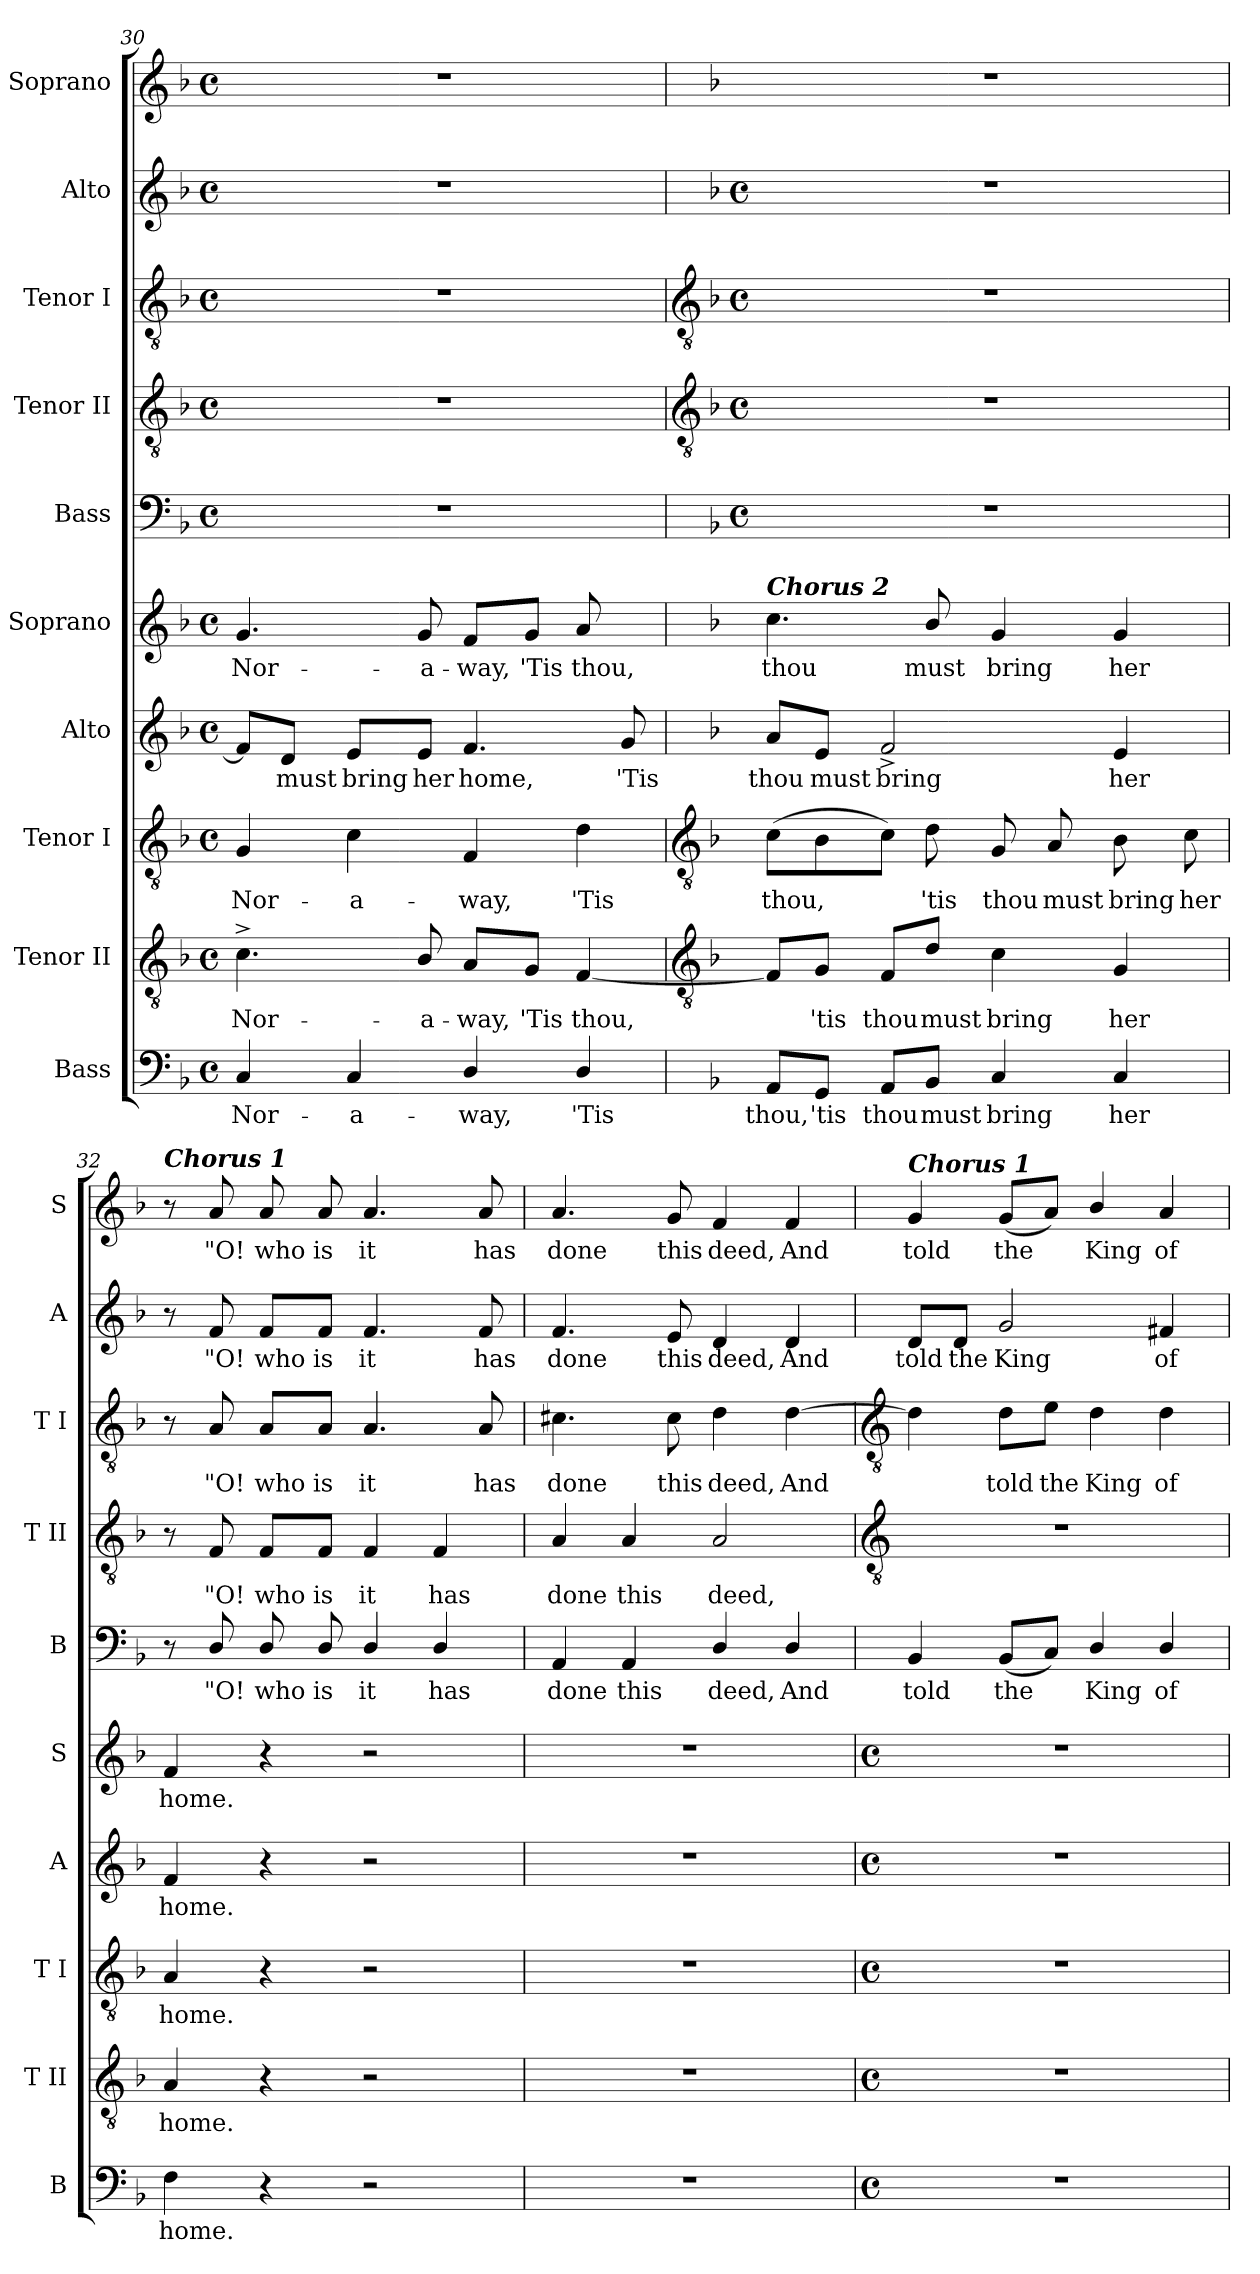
**kern	**text	**kern	**text	**kern	**text	**kern	**text	**kern	**text	**kern	**text	**kern	**text	**kern	**text	**kern	**text	**kern	**text
*part10	*part10	*part9	*part9	*part8	*part8	*part7	*part7	*part6	*part6	*part5	*part5	*part4	*part4	*part3	*part3	*part2	*part2	*part1	*part1
*staff10	*staff10	*staff9	*staff9	*staff8	*staff8	*staff7	*staff7	*staff6	*staff6	*staff5	*staff5	*staff4	*staff4	*staff3	*staff3	*staff2	*staff2	*staff1	*staff1
*I"Bass	*	*I"Tenor II	*	*I"Tenor I	*	*I"Alto	*	*I"Soprano	*	*I"Bass	*	*I"Tenor II	*	*I"Tenor I	*	*I"Alto	*	*I"Soprano	*
*I'B	*	*I'T II	*	*I'T I	*	*I'A	*	*I'S	*	*I'B	*	*I'T II	*	*I'T I	*	*I'A	*	*I'S	*
*clefF4	*	*clefGv2	*	*clefGv2	*	*clefG2	*	*clefG2	*	*clefF4	*	*clefGv2	*	*clefGv2	*	*clefG2	*	*clefG2	*
*k[b-]	*	*k[b-]	*	*k[b-]	*	*k[b-]	*	*k[b-]	*	*k[b-]	*	*k[b-]	*	*k[b-]	*	*k[b-]	*	*k[b-]	*
*F:	*	*F:	*	*F:	*	*F:	*	*F:	*	*F:	*	*F:	*	*F:	*	*F:	*	*F:	*
*M4/4	*	*M4/4	*	*M4/4	*	*M4/4	*	*M4/4	*	*M4/4	*	*M4/4	*	*M4/4	*	*M4/4	*	*M4/4	*
*met(c)	*	*met(c)	*	*met(c)	*	*met(c)	*	*met(c)	*	*met(c)	*	*met(c)	*	*met(c)	*	*met(c)	*	*met(c)	*
=30	=30	=30	=30	=30	=30	=30	=30	=30	=30	=30	=30	=30	=30	=30	=30	=30	=30	=30	=30
!	!LO:LY:b	!	!LO:LY:b	!	!LO:LY:b	!	!	!	!LO:LY:b	!	!	!	!	!	!	!	!	!	!
4C	Nor-	4.c^	Nor-	4G	Nor-	8f/L]	.	4.g	Nor-	1r	.	1r	.	1r	.	1r	.	1r	.
!	!	!	!	!	!	!	!LO:LY:b	!	!	!	!	!	!	!	!	!	!	!	!
.	.	.	.	.	.	8d/J	must	.	.	.	.	.	.	.	.	.	.	.	.
!	!LO:LY:b	!	!	!	!LO:LY:b	!	!LO:LY:b	!	!	!	!	!	!	!	!	!	!	!	!
4C	-a-	.	.	4c	-a-	8e/L	bring	.	.	.	.	.	.	.	.	.	.	.	.
!	!	!	!LO:LY:b	!	!	!	!LO:LY:b	!	!LO:LY:b	!	!	!	!	!	!	!	!	!	!
.	.	8B-/	-a--	.	.	8e/J	her	8g	-a-	.	.	.	.	.	.	.	.	.	.
!	!LO:LY:b	!	!LO:LY:b	!	!LO:LY:b	!	!LO:LY:b	!	!LO:LY:b	!	!	!	!	!	!	!	!	!	!
4D/	-way,	8A/L	-way,	4F	-way,	4.f	home,	8f/L	-way,	.	.	.	.	.	.	.	.	.	.
!	!	!	!LO:LY:b	!	!	!	!	!	!LO:LY:b	!	!	!	!	!	!	!	!	!	!
.	.	8G/J	'Tis	.	.	.	.	8g/J	'Tis	.	.	.	.	.	.	.	.	.	.
!	!LO:LY:b	!	!LO:LY:b	!	!LO:LY:b	!	!	!	!LO:LY:b	!	!	!	!	!	!	!	!	!	!
4D/	'Tis	[4F	thou,	4d	'Tis	.	.	8a	thou,	.	.	.	.	.	.	.	.	.	.
!	!	!	!	!	!	!	!LO:LY:b	!	!	!	!	!	!	!	!	!	!	!	!
.	.	.	.	.	.	8g	'Tis	8ryy	.	.	.	.	.	.	.	.	.	.	.
!!LO:LB:g=z
=31	=31	=31	=31	=31	=31	=31	=31	=31	=31	=31	=31	=31	=31	=31	=31	=31	=31	=31	=31
*	*	*clefGv2	*	*clefGv2	*	*	*	*	*	*	*	*clefGv2	*	*clefGv2	*	*	*	*	*
*	*	*	*	*	*	*	*	*	*	*k[b-]	*	*k[b-]	*	*k[b-]	*	*k[b-]	*	*	*
*	*	*	*	*	*	*	*	*	*	*F:	*	*F:	*	*F:	*	*F:	*	*	*
*	*	*	*	*	*	*	*	*	*	*M4/4	*	*M4/4	*	*M4/4	*	*M4/4	*	*	*
*	*	*	*	*	*	*	*	*	*	*met(c)	*	*met(c)	*	*met(c)	*	*met(c)	*	*	*
!	!	!	!	!	!	!	!	!LO:TX:a:Bi:t=Chorus 2	!	!	!	!	!	!	!	!	!	!	!
!	!LO:LY:b	!	!	!	!LO:LY:b	!	!LO:LY:b	!	!LO:LY:b	!	!	!	!	!	!	!	!	!	!
8AA/L	thou,	8F/L]	.	(>8cL	thou,	8a/L	thou	4.cc	thou	1r	.	1r	.	1r	.	1r	.	1r	.
!	!LO:LY:b	!	!LO:LY:b	!	!	!	!LO:LY:b	!	!	!	!	!	!	!	!	!	!	!	!
8GG/J	'tis	8G/J	'tis	8B-	.	8e/J	must	.	.	.	.	.	.	.	.	.	.	.	.
!	!LO:LY:b	!	!LO:LY:b	!	!	!	!LO:LY:b	!	!	!	!	!	!	!	!	!	!	!	!
8AA/L	thou	8F/L	thou	8cJ)	.	2f^	bring	.	.	.	.	.	.	.	.	.	.	.	.
!	!LO:LY:b	!	!LO:LY:b	!	!LO:LY:b	!	!	!	!LO:LY:b	!	!	!	!	!	!	!	!	!	!
8BB-/J	must	8d/J	must	8d	'tis	.	.	8b-/	must	.	.	.	.	.	.	.	.	.	.
!	!LO:LY:b	!	!LO:LY:b	!	!LO:LY:b	!	!	!	!LO:LY:b	!	!	!	!	!	!	!	!	!	!
4C	bring	4c	bring	8G	thou	.	.	4g	bring	.	.	.	.	.	.	.	.	.	.
!	!	!	!	!	!LO:LY:b	!	!	!	!	!	!	!	!	!	!	!	!	!	!
.	.	.	.	8A	must	.	.	.	.	.	.	.	.	.	.	.	.	.	.
!	!LO:LY:b	!	!LO:LY:b	!	!LO:LY:b	!	!LO:LY:b	!	!LO:LY:b	!	!	!	!	!	!	!	!	!	!
4C	her	4G	her	8B-	bring	4e	her	4g	her	.	.	.	.	.	.	.	.	.	.
!	!	!	!	!	!LO:LY:b	!	!	!	!	!	!	!	!	!	!	!	!	!	!
.	.	.	.	8c	her	.	.	.	.	.	.	.	.	.	.	.	.	.	.
=32	=32	=32	=32	=32	=32	=32	=32	=32	=32	=32	=32	=32	=32	=32	=32	=32	=32	=32	=32
!	!	!	!	!	!	!	!	!	!	!	!	!	!	!	!	!	!	!LO:TX:a:Bi:t=Chorus 1	!
!	!LO:LY:b	!	!LO:LY:b	!	!LO:LY:b	!	!LO:LY:b	!	!LO:LY:b	!	!	!	!	!	!	!	!	!	!
4F	home.	4A	home.	4A	home.	4f	home.	4f	home.	8r	.	8r	.	8r	.	8r	.	8r	.
!	!	!	!	!	!	!	!	!	!	!	!LO:LY:b	!	!LO:LY:b	!	!LO:LY:b	!	!LO:LY:b	!	!LO:LY:b
.	.	.	.	.	.	.	.	.	.	8D/	"O!	8F	"O!	8A	"O!	8f	"O!	8a	"O!
!	!	!	!	!	!	!	!	!	!	!	!LO:LY:b	!	!LO:LY:b	!	!LO:LY:b	!	!LO:LY:b	!	!LO:LY:b
4r	.	4r	.	4r	.	4r	.	4r	.	8D/	who	8F/L	who	8A/L	who	8f/L	who	8a	who
!	!	!	!	!	!	!	!	!	!	!	!LO:LY:b	!	!LO:LY:b	!	!LO:LY:b	!	!LO:LY:b	!	!LO:LY:b
.	.	.	.	.	.	.	.	.	.	8D/	is	8F/J	is	8A/J	is	8f/J	is	8a	is
!	!	!	!	!	!	!	!	!	!	!	!LO:LY:b	!	!LO:LY:b	!	!LO:LY:b	!	!LO:LY:b	!	!LO:LY:b
2r	.	2r	.	2r	.	2r	.	2r	.	4D/	it	4F	it	4.A	it	4.f	it	4.a	it
!	!	!	!	!	!	!	!	!	!	!	!LO:LY:b	!	!LO:LY:b	!	!	!	!	!	!
.	.	.	.	.	.	.	.	.	.	4D/	has	4F	has	.	.	.	.	.	.
!	!	!	!	!	!	!	!	!	!	!	!	!	!	!	!LO:LY:b	!	!LO:LY:b	!	!LO:LY:b
.	.	.	.	.	.	.	.	.	.	.	.	.	.	8A	has	8f	has	8a	has
=33	=33	=33	=33	=33	=33	=33	=33	=33	=33	=33	=33	=33	=33	=33	=33	=33	=33	=33	=33
!	!	!	!	!	!	!	!	!	!	!	!LO:LY:b	!	!LO:LY:b	!	!LO:LY:b	!	!LO:LY:b	!	!LO:LY:b
1r	.	1r	.	1r	.	1r	.	1r	.	4AA	done	4A	done	4.c#X	done	4.f	done	4.a	done
!	!	!	!	!	!	!	!	!	!	!	!LO:LY:b	!	!LO:LY:b	!	!	!	!	!	!
.	.	.	.	.	.	.	.	.	.	4AA	this	4A	this	.	.	.	.	.	.
!	!	!	!	!	!	!	!	!	!	!	!	!	!	!	!LO:LY:b	!	!LO:LY:b	!	!LO:LY:b
.	.	.	.	.	.	.	.	.	.	.	.	.	.	8c#	this	8e	this	8g	this
!	!	!	!	!	!	!	!	!	!	!	!LO:LY:b	!	!LO:LY:b	!	!LO:LY:b	!	!LO:LY:b	!	!LO:LY:b
.	.	.	.	.	.	.	.	.	.	4D/	deed,	2A	deed,	4d	deed,	4d	deed,	4f	deed,
!	!	!	!	!	!	!	!	!	!	!	!LO:LY:b	!	!	!	!LO:LY:b	!	!LO:LY:b	!	!LO:LY:b
.	.	.	.	.	.	.	.	.	.	4D/	And	.	.	[4d	And	4d	And	4f	And
!!LO:LB:g=z
=34	=34	=34	=34	=34	=34	=34	=34	=34	=34	=34	=34	=34	=34	=34	=34	=34	=34	=34	=34
*	*	*	*	*	*	*	*	*	*	*	*	*clefGv2	*	*clefGv2	*	*	*	*	*
*M4/4	*	*M4/4	*	*M4/4	*	*M4/4	*	*M4/4	*	*	*	*	*	*	*	*	*	*	*
*met(c)	*	*met(c)	*	*met(c)	*	*met(c)	*	*met(c)	*	*	*	*	*	*	*	*	*	*	*
!	!	!	!	!	!	!	!	!	!	!	!	!	!	!	!	!	!	!LO:TX:a:Bi:t=Chorus 1	!
!	!	!	!	!	!	!	!	!	!	!	!LO:LY:b	!	!	!	!	!	!LO:LY:b	!	!LO:LY:b
1r	.	1r	.	1r	.	1r	.	1r	.	4BB-	told	1r	.	4d]	.	8d/L	told	4g	told
!	!	!	!	!	!	!	!	!	!	!	!	!	!	!	!	!	!LO:LY:b	!	!
.	.	.	.	.	.	.	.	.	.	.	.	.	.	.	.	8d/J	the	.	.
!	!	!	!	!	!	!	!	!	!	!	!LO:LY:b	!	!	!	!LO:LY:b	!	!LO:LY:b	!	!LO:LY:b
.	.	.	.	.	.	.	.	.	.	(<8BB-L	the	.	.	8d\L	told	2g	King	(<8gL	the
!	!	!	!	!	!	!	!	!	!	!	!	!	!	!	!LO:LY:b	!	!	!	!
.	.	.	.	.	.	.	.	.	.	8CJ)	.	.	.	8e\J	the	.	.	8aJ)	.
!	!	!	!	!	!	!	!	!	!	!	!LO:LY:b	!	!	!	!LO:LY:b	!	!	!	!LO:LY:b
.	.	.	.	.	.	.	.	.	.	4D/	King	.	.	4d	King	.	.	4b-/	King
!	!	!	!	!	!	!	!	!	!	!	!LO:LY:b	!	!	!	!LO:LY:b	!	!LO:LY:b	!	!LO:LY:b
.	.	.	.	.	.	.	.	.	.	4D/	of	.	.	4d	of	4f#X	of	4a	of
=	=	=	=	=	=	=	=	=	=	=	=	=	=	=	=	=	=	=	=
*-	*-	*-	*-	*-	*-	*-	*-	*-	*-	*-	*-	*-	*-	*-	*-	*-	*-	*-	*-
